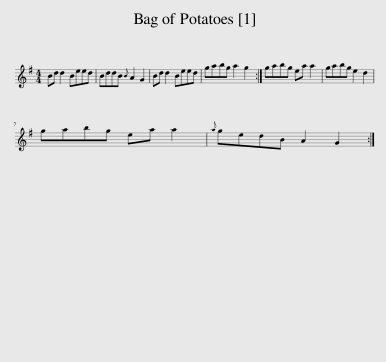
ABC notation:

X:1
L:1/8
M:4/4
I:linebreak $
K:G
V:1 treble
V:1
 Bd d2 Beed | BddB{B} A2 G2 | Bd d2 Beed | gabg a2 g2 :| gabg ea a2 | %5
 gabg e2 d2 |$ gabg ea a2 |{a} gedB A2 G2 :| %8
